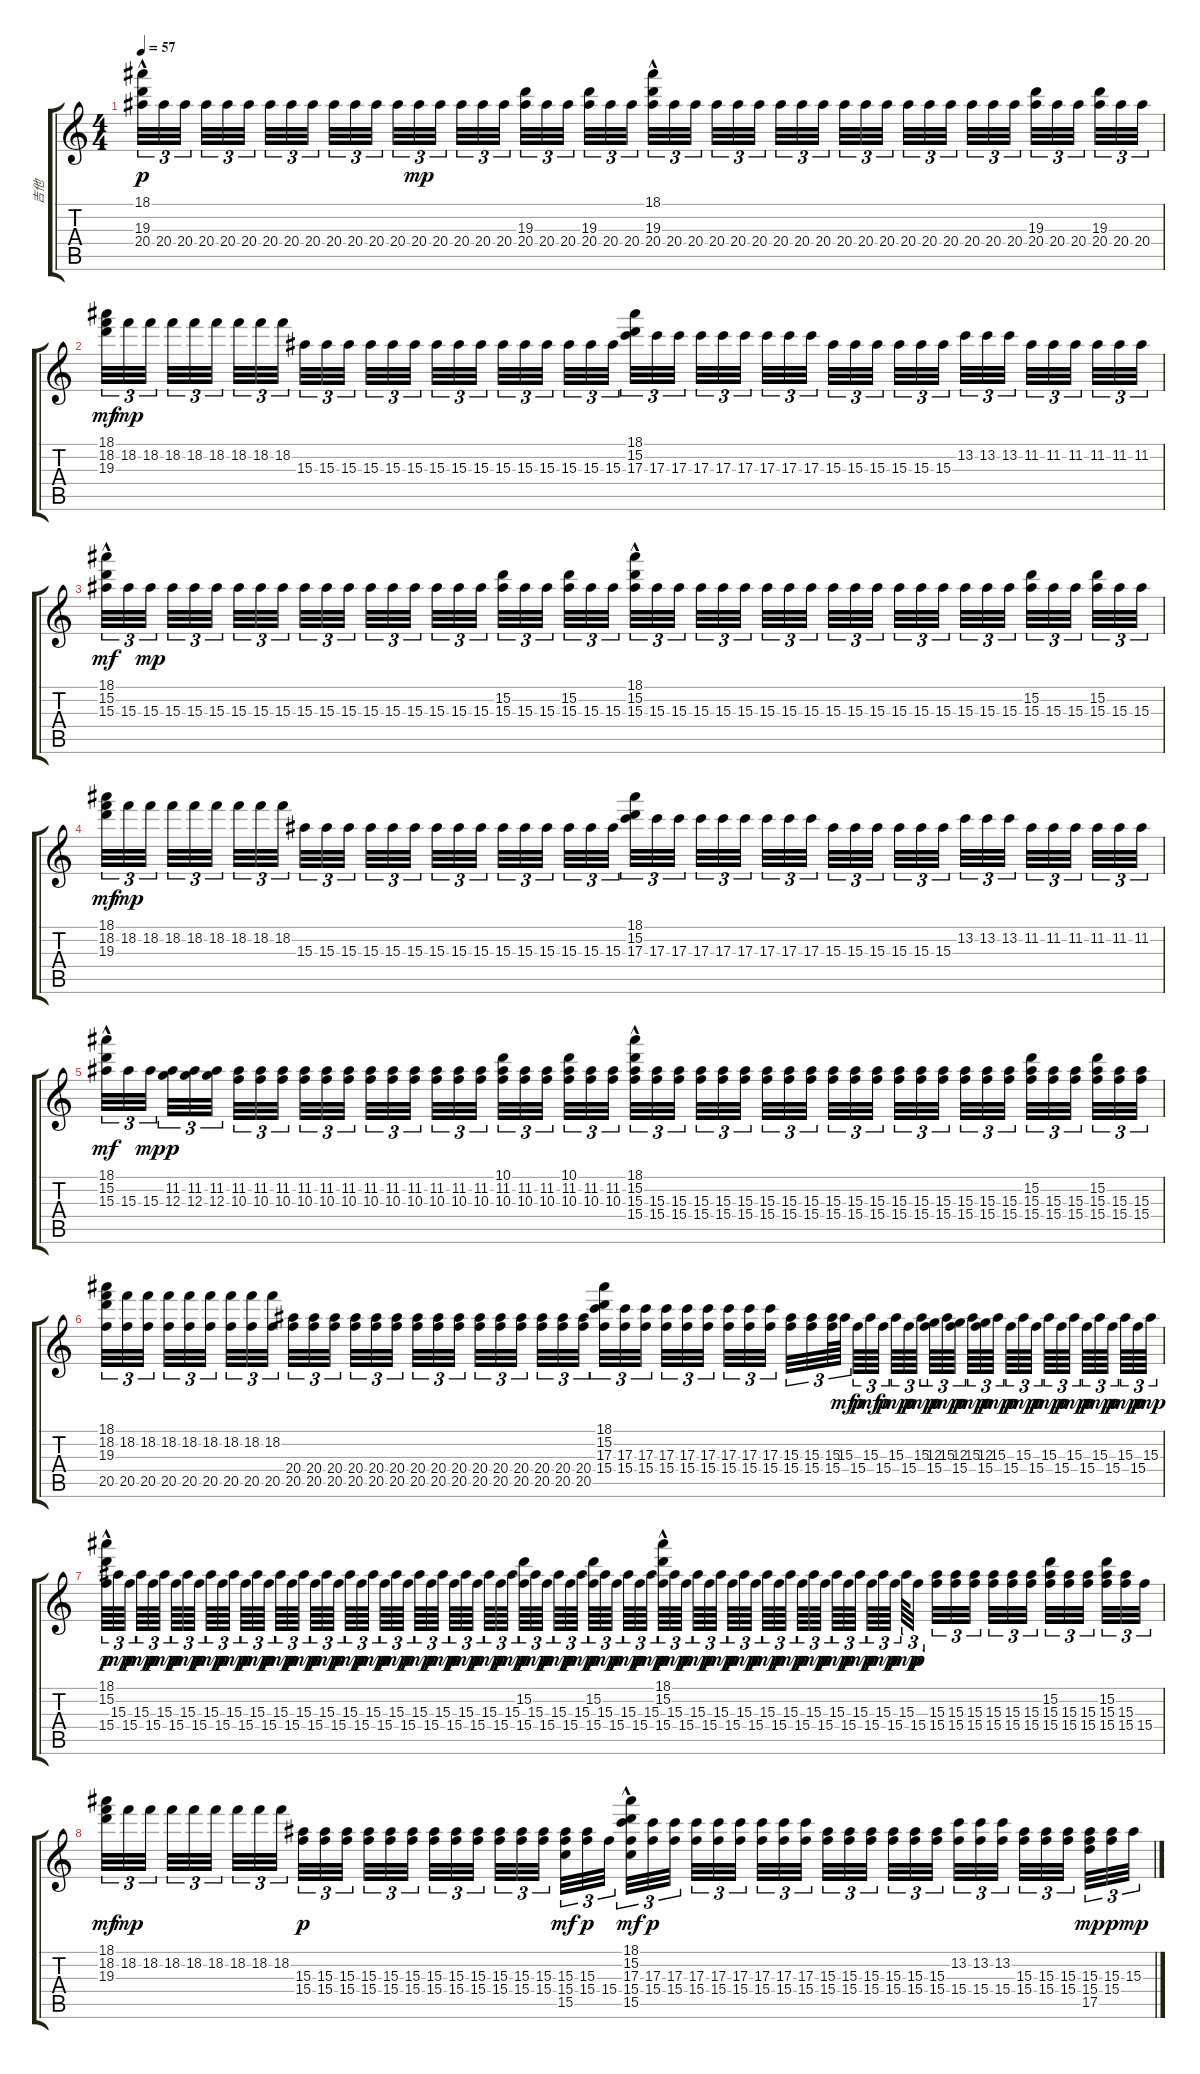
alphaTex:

\track ("吉他" "吉他") {instrument distortionguitar}
\staff {score tabs}
\tuning (E4 B3 G3 D3 A2 E2) {hide}
\ts (4 4)
\tempo 57
\clef g2
\ks c
(18.1 19.3{hac} 20.4).32{tu (3 2) dy p} 20.4.32{tu (3 2)} 20.4.32{tu (3 2)} 20.4.32{tu (3 2)} 20.4.32{tu (3 2)} 20.4.32{tu (3 2)} 20.4.32{tu (3 2)} 20.4.32{tu (3 2)} 20.4.32{tu (3 2)} 20.4.32{tu (3 2)} 20.4.32{tu (3 2)} 20.4.32{tu (3 2)} 20.4.32{tu (3 2)} 20.4.32{tu (3 2) dy mp} 20.4.32{tu (3 2)} 20.4.32{tu (3 2)} 20.4.32{tu (3 2)} 20.4.32{tu (3 2)} (19.3 20.4).32{tu (3 2)} 20.4.32{tu (3 2)} 20.4.32{tu (3 2)} (19.3 20.4).32{tu (3 2)} 20.4.32{tu (3 2)} 20.4.32{tu (3 2)} (18.1 19.3{hac} 20.4).32{tu (3 2)} 20.4.32{tu (3 2)} 20.4.32{tu (3 2)} 20.4.32{tu (3 2)} 20.4.32{tu (3 2)} 20.4.32{tu (3 2)} 20.4.32{tu (3 2)} 20.4.32{tu (3 2)} 20.4.32{tu (3 2)} 20.4.32{tu (3 2)} 20.4.32{tu (3 2)} 20.4.32{tu (3 2)} 20.4.32{tu (3 2)} 20.4.32{tu (3 2)} 20.4.32{tu (3 2)} 20.4.32{tu (3 2)} 20.4.32{tu (3 2)} 20.4.32{tu (3 2)} (19.3 20.4).32{tu (3 2)} 20.4.32{tu (3 2)} 20.4.32{tu (3 2)} (19.3 20.4).32{tu (3 2)} 20.4.32{tu (3 2)} 20.4.32{tu (3 2)} |
(18.1 18.2 19.3).32{tu (3 2) dy mf} 18.2.32{tu (3 2) dy mp} 18.2.32{tu (3 2)} 18.2.32{tu (3 2)} 18.2.32{tu (3 2)} 18.2.32{tu (3 2)} 18.2.32{tu (3 2)} 18.2.32{tu (3 2)} 18.2.32{tu (3 2)} 15.3.32{tu (3 2)} 15.3.32{tu (3 2)} 15.3.32{tu (3 2)} 15.3.32{tu (3 2)} 15.3.32{tu (3 2)} 15.3.32{tu (3 2)} 15.3.32{tu (3 2)} 15.3.32{tu (3 2)} 15.3.32{tu (3 2)} 15.3.32{tu (3 2)} 15.3.32{tu (3 2)} 15.3.32{tu (3 2)} 15.3.32{tu (3 2)} 15.3.32{tu (3 2)} 15.3.32{tu (3 2)} (18.1 15.2 17.3).32{tu (3 2)} 17.3.32{tu (3 2)} 17.3.32{tu (3 2)} 17.3.32{tu (3 2)} 17.3.32{tu (3 2)} 17.3.32{tu (3 2)} 17.3.32{tu (3 2)} 17.3.32{tu (3 2)} 17.3.32{tu (3 2)} 15.3.32{tu (3 2)} 15.3.32{tu (3 2)} 15.3.32{tu (3 2)} 15.3.32{tu (3 2)} 15.3.32{tu (3 2)} 15.3.32{tu (3 2)} 13.2.32{tu (3 2)} 13.2.32{tu (3 2)} 13.2.32{tu (3 2)} 11.2.32{tu (3 2)} 11.2.32{tu (3 2)} 11.2.32{tu (3 2)} 11.2.32{tu (3 2)} 11.2.32{tu (3 2)} 11.2.32{tu (3 2)} |
(18.1 15.2{hac} 15.3).32{tu (3 2) dy mf} 15.3.32{tu (3 2)} 15.3.32{tu (3 2) dy mp} 15.3.32{tu (3 2)} 15.3.32{tu (3 2)} 15.3.32{tu (3 2)} 15.3.32{tu (3 2)} 15.3.32{tu (3 2)} 15.3.32{tu (3 2)} 15.3.32{tu (3 2)} 15.3.32{tu (3 2)} 15.3.32{tu (3 2)} 15.3.32{tu (3 2)} 15.3.32{tu (3 2)} 15.3.32{tu (3 2)} 15.3.32{tu (3 2)} 15.3.32{tu (3 2)} 15.3.32{tu (3 2)} (15.2 15.3).32{tu (3 2)} 15.3.32{tu (3 2)} 15.3.32{tu (3 2)} (15.2 15.3).32{tu (3 2)} 15.3.32{tu (3 2)} 15.3.32{tu (3 2)} (18.1 15.2{hac} 15.3).32{tu (3 2)} 15.3.32{tu (3 2)} 15.3.32{tu (3 2)} 15.3.32{tu (3 2)} 15.3.32{tu (3 2)} 15.3.32{tu (3 2)} 15.3.32{tu (3 2)} 15.3.32{tu (3 2)} 15.3.32{tu (3 2)} 15.3.32{tu (3 2)} 15.3.32{tu (3 2)} 15.3.32{tu (3 2)} 15.3.32{tu (3 2)} 15.3.32{tu (3 2)} 15.3.32{tu (3 2)} 15.3.32{tu (3 2)} 15.3.32{tu (3 2)} 15.3.32{tu (3 2)} (15.2 15.3).32{tu (3 2)} 15.3.32{tu (3 2)} 15.3.32{tu (3 2)} (15.2 15.3).32{tu (3 2)} 15.3.32{tu (3 2)} 15.3.32{tu (3 2)} |
(18.1 18.2 19.3).32{tu (3 2) dy mf} 18.2.32{tu (3 2) dy mp} 18.2.32{tu (3 2)} 18.2.32{tu (3 2)} 18.2.32{tu (3 2)} 18.2.32{tu (3 2)} 18.2.32{tu (3 2)} 18.2.32{tu (3 2)} 18.2.32{tu (3 2)} 15.3.32{tu (3 2)} 15.3.32{tu (3 2)} 15.3.32{tu (3 2)} 15.3.32{tu (3 2)} 15.3.32{tu (3 2)} 15.3.32{tu (3 2)} 15.3.32{tu (3 2)} 15.3.32{tu (3 2)} 15.3.32{tu (3 2)} 15.3.32{tu (3 2)} 15.3.32{tu (3 2)} 15.3.32{tu (3 2)} 15.3.32{tu (3 2)} 15.3.32{tu (3 2)} 15.3.32{tu (3 2)} (18.1 15.2 17.3).32{tu (3 2)} 17.3.32{tu (3 2)} 17.3.32{tu (3 2)} 17.3.32{tu (3 2)} 17.3.32{tu (3 2)} 17.3.32{tu (3 2)} 17.3.32{tu (3 2)} 17.3.32{tu (3 2)} 17.3.32{tu (3 2)} 15.3.32{tu (3 2)} 15.3.32{tu (3 2)} 15.3.32{tu (3 2)} 15.3.32{tu (3 2)} 15.3.32{tu (3 2)} 15.3.32{tu (3 2)} 13.2.32{tu (3 2)} 13.2.32{tu (3 2)} 13.2.32{tu (3 2)} 11.2.32{tu (3 2)} 11.2.32{tu (3 2)} 11.2.32{tu (3 2)} 11.2.32{tu (3 2)} 11.2.32{tu (3 2)} 11.2.32{tu (3 2)} |
(18.1 15.2{hac} 15.3).32{tu (3 2) dy mf} 15.3.32{tu (3 2)} 15.3.32{tu (3 2) dy mp} (11.2 12.3).32{tu (3 2) dy p} (11.2 12.3).32{tu (3 2)} (11.2 12.3).32{tu (3 2)} (11.2 10.3).32{tu (3 2)} (11.2 10.3).32{tu (3 2)} (11.2 10.3).32{tu (3 2)} (11.2 10.3).32{tu (3 2)} (11.2 10.3).32{tu (3 2)} (11.2 10.3).32{tu (3 2)} (11.2 10.3).32{tu (3 2)} (11.2 10.3).32{tu (3 2)} (11.2 10.3).32{tu (3 2)} (11.2 10.3).32{tu (3 2)} (11.2 10.3).32{tu (3 2)} (11.2 10.3).32{tu (3 2)} (10.1 11.2 10.3).32{tu (3 2)} (11.2 10.3).32{tu (3 2)} (11.2 10.3).32{tu (3 2)} (10.1 11.2 10.3).32{tu (3 2)} (11.2 10.3).32{tu (3 2)} (11.2 10.3).32{tu (3 2)} (18.1 15.2{hac} 15.3 15.4).32{tu (3 2)} (15.3 15.4).32{tu (3 2)} (15.3 15.4).32{tu (3 2)} (15.3 15.4).32{tu (3 2)} (15.3 15.4).32{tu (3 2)} (15.3 15.4).32{tu (3 2)} (15.3 15.4).32{tu (3 2)} (15.3 15.4).32{tu (3 2)} (15.3 15.4).32{tu (3 2)} (15.3 15.4).32{tu (3 2)} (15.3 15.4).32{tu (3 2)} (15.3 15.4).32{tu (3 2)} (15.3 15.4).32{tu (3 2)} (15.3 15.4).32{tu (3 2)} (15.3 15.4).32{tu (3 2)} (15.3 15.4).32{tu (3 2)} (15.3 15.4).32{tu (3 2)} (15.3 15.4).32{tu (3 2)} (15.2 15.3 15.4).32{tu (3 2)} (15.3 15.4).32{tu (3 2)} (15.3 15.4).32{tu (3 2)} (15.2 15.3 15.4).32{tu (3 2)} (15.3 15.4).32{tu (3 2)} (15.3 15.4).32{tu (3 2)} |
(18.1 18.2 19.3 20.5).32{tu (3 2)} (18.2 20.5).32{tu (3 2)} (18.2 20.5).32{tu (3 2)} (18.2 20.5).32{tu (3 2)} (18.2 20.5).32{tu (3 2)} (18.2 20.5).32{tu (3 2)} (18.2 20.5).32{tu (3 2)} (18.2 20.5).32{tu (3 2)} (18.2 20.5).32{tu (3 2)} (20.4 20.5).32{tu (3 2)} (20.4 20.5).32{tu (3 2)} (20.4 20.5).32{tu (3 2)} (20.4 20.5).32{tu (3 2)} (20.4 20.5).32{tu (3 2)} (20.4 20.5).32{tu (3 2)} (20.4 20.5).32{tu (3 2)} (20.4 20.5).32{tu (3 2)} (20.4 20.5).32{tu (3 2)} (20.4 20.5).32{tu (3 2)} (20.4 20.5).32{tu (3 2)} (20.4 20.5).32{tu (3 2)} (20.4 20.5).32{tu (3 2)} (20.4 20.5).32{tu (3 2)} (20.4 20.5).32{tu (3 2)} (18.1 15.2 17.3 15.4).32{tu (3 2)} (17.3 15.4).32{tu (3 2)} (17.3 15.4).32{tu (3 2)} (17.3 15.4).32{tu (3 2)} (17.3 15.4).32{tu (3 2)} (17.3 15.4).32{tu (3 2)} (17.3 15.4).32{tu (3 2)} (17.3 15.4).32{tu (3 2)} (17.3 15.4).32{tu (3 2)} (15.3 15.4).32{tu (3 2)} (15.3 15.4).32{tu (3 2)} (15.3 15.4).64{tu (3 2)} 15.3.64{tu (3 2) dy mf} 15.4.64{tu (3 2) dy p} 15.3.64{tu (3 2) dy mf} 15.4.64{tu (3 2) dy p} 15.3.64{tu (3 2) dy mp} 15.4.64{tu (3 2) dy p} 15.3.64{tu (3 2) dy mp} (12.3 15.4).64{tu (3 2) dy p} 15.3.64{tu (3 2) dy mp} (12.3 15.4).64{tu (3 2) dy p} 15.3.64{tu (3 2) dy mp} (12.3 15.4).64{tu (3 2) dy p} 15.3.64{tu (3 2) dy mp} 15.4.64{tu (3 2) dy p} 15.3.64{tu (3 2) dy mp} 15.4.64{tu (3 2) dy p} 15.3.64{tu (3 2) dy mp} 15.4.64{tu (3 2) dy p} 15.3.64{tu (3 2) dy mp} 15.4.64{tu (3 2) dy p} 15.3.64{tu (3 2) dy mp} 15.4.64{tu (3 2) dy p} 15.3.64{tu (3 2) dy mp} 15.4.64{tu (3 2) dy p} 15.3.64{tu (3 2) dy mp} |
(18.1 15.2{hac} 15.4).64{tu (3 2) dy p} 15.3.64{tu (3 2) dy mp} 15.4.64{tu (3 2) dy p} 15.3.64{tu (3 2) dy mp} 15.4.64{tu (3 2) dy p} 15.3.64{tu (3 2) dy mp} 15.4.64{tu (3 2) dy p} 15.3.64{tu (3 2) dy mp} 15.4.64{tu (3 2) dy p} 15.3.64{tu (3 2) dy mp} 15.4.64{tu (3 2) dy p} 15.3.64{tu (3 2) dy mp} 15.4.64{tu (3 2) dy p} 15.3.64{tu (3 2) dy mp} 15.4.64{tu (3 2) dy p} 15.3.64{tu (3 2) dy mp} 15.4.64{tu (3 2) dy p} 15.3.64{tu (3 2) dy mp} 15.4.64{tu (3 2) dy p} 15.3.64{tu (3 2) dy mp} 15.4.64{tu (3 2) dy p} 15.3.64{tu (3 2) dy mp} 15.4.64{tu (3 2) dy p} 15.3.64{tu (3 2) dy mp} 15.4.64{tu (3 2) dy p} 15.3.64{tu (3 2) dy mp} 15.4.64{tu (3 2) dy p} 15.3.64{tu (3 2) dy mp} 15.4.64{tu (3 2) dy p} 15.3.64{tu (3 2) dy mp} 15.4.64{tu (3 2) dy p} 15.3.64{tu (3 2) dy mp} 15.4.64{tu (3 2) dy p} 15.3.64{tu (3 2) dy mp} 15.4.64{tu (3 2) dy p} 15.3.64{tu (3 2) dy mp} (15.2 15.4).64{tu (3 2) dy p} 15.3.64{tu (3 2) dy mp} 15.4.64{tu (3 2) dy p} 15.3.64{tu (3 2) dy mp} 15.4.64{tu (3 2) dy p} 15.3.64{tu (3 2) dy mp} (15.2 15.4).64{tu (3 2) dy p} 15.3.64{tu (3 2) dy mp} 15.4.64{tu (3 2) dy p} 15.3.64{tu (3 2) dy mp} 15.4.64{tu (3 2) dy p} 15.3.64{tu (3 2) dy mp} (18.1 15.2{hac} 15.4).64{tu (3 2) dy p} 15.3.64{tu (3 2) dy mp} 15.4.64{tu (3 2) dy p} 15.3.64{tu (3 2) dy mp} 15.4.64{tu (3 2) dy p} 15.3.64{tu (3 2) dy mp} 15.4.64{tu (3 2) dy p} 15.3.64{tu (3 2) dy mp} 15.4.64{tu (3 2) dy p} 15.3.64{tu (3 2) dy mp} 15.4.64{tu (3 2) dy p} 15.3.64{tu (3 2) dy mp} 15.4.64{tu (3 2) dy p} 15.3.64{tu (3 2) dy mp} 15.4.64{tu (3 2) dy p} 15.3.64{tu (3 2) dy mp} 15.4.64{tu (3 2) dy p} 15.3.64{tu (3 2) dy mp} 15.4.64{tu (3 2) dy p} 15.3.64{tu (3 2) dy mp} 15.4.64{tu (3 2) dy p} 15.3.64{tu (3 2) dy mp} 15.4.32{tu (3 2) dy p} (15.3 15.4).32{tu (3 2)} (15.3 15.4).32{tu (3 2)} (15.3 15.4).32{tu (3 2)} (15.3 15.4).32{tu (3 2)} (15.3 15.4).32{tu (3 2)} (15.3 15.4).32{tu (3 2)} (15.2 15.3 15.4).32{tu (3 2)} (15.3 15.4).32{tu (3 2)} (15.3 15.4).32{tu (3 2)} (15.2 15.3 15.4).32{tu (3 2)} (15.3 15.4).32{tu (3 2)} 15.4.32{tu (3 2)} |
(18.1 18.2 19.3).32{tu (3 2) dy mf} 18.2.32{tu (3 2) dy mp} 18.2.32{tu (3 2)} 18.2.32{tu (3 2)} 18.2.32{tu (3 2)} 18.2.32{tu (3 2)} 18.2.32{tu (3 2)} 18.2.32{tu (3 2)} 18.2.32{tu (3 2)} (15.3 15.4).32{tu (3 2) dy p} (15.3 15.4).32{tu (3 2)} (15.3 15.4).32{tu (3 2)} (15.3 15.4).32{tu (3 2)} (15.3 15.4).32{tu (3 2)} (15.3 15.4).32{tu (3 2)} (15.3 15.4).32{tu (3 2)} (15.3 15.4).32{tu (3 2)} (15.3 15.4).32{tu (3 2)} (15.3 15.4).32{tu (3 2)} (15.3 15.4).32{tu (3 2)} (15.3 15.4).32{tu (3 2)} (15.3 15.4 15.5).32{tu (3 2) dy mf} (15.3 15.4).32{tu (3 2) dy p} 15.4.32{tu (3 2)} (18.1 15.2 17.3 15.4 15.5{hac}).32{tu (3 2) dy mf} (17.3 15.4).32{tu (3 2) dy p} (17.3 15.4).32{tu (3 2)} (17.3 15.4).32{tu (3 2)} (17.3 15.4).32{tu (3 2)} (17.3 15.4).32{tu (3 2)} (17.3 15.4).32{tu (3 2)} (17.3 15.4).32{tu (3 2)} (17.3 15.4).32{tu (3 2)} (15.3 15.4).32{tu (3 2)} (15.3 15.4).32{tu (3 2)} (15.3 15.4).32{tu (3 2)} (15.3 15.4).32{tu (3 2)} (15.3 15.4).32{tu (3 2)} (15.3 15.4).32{tu (3 2)} (13.2 15.4).32{tu (3 2)} (13.2 15.4).32{tu (3 2)} (13.2 15.4).32{tu (3 2)} (15.3 15.4).32{tu (3 2)} (15.3 15.4).32{tu (3 2)} (15.3 15.4).32{tu (3 2)} (15.3 15.4 17.5).32{tu (3 2) dy mp} (15.3 15.4).32{tu (3 2) dy p} 15.3.32{tu (3 2) dy mp}
